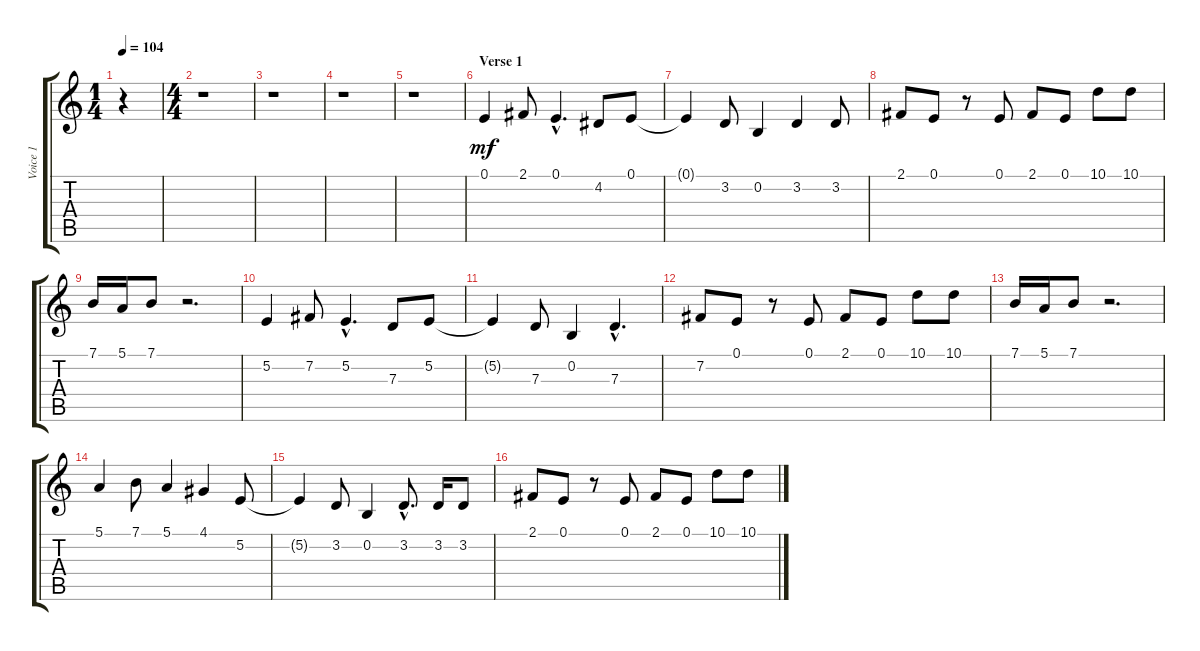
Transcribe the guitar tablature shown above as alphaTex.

\track ("Voice 1" "Voice 1") {instrument lead2sawtooth}
\staff {score tabs}
\tuning (E4 B3 G3 D3 A2 E2) {hide}
\ts (1 4)
\tempo 104
\clef g2
\ks c
r.4{dy mf instrument lead2sawtooth} |
\ts (4 4)
r.1 |
r.1 |
r.1 |
r.1 |
\section ("" "Verse 1")
0.1.4 2.1.8 0.1{hac}.4{d} 4.2.8 0.1.8 |
0.1{t}.4 3.2.8 0.2.4 3.2.4 3.2.8 |
2.1.8 0.1.8 r.8 0.1.8 2.1.8 0.1.8 10.1.8 10.1.8 |
7.1.16 5.1.16 7.1.8 r.2{d} |
5.2.4 7.2.8 5.2{hac}.4{d} 7.3.8 5.2.8 |
5.2{t}.4 7.3.8 0.2.4 7.3{hac}.4{d} |
7.2.8 0.1.8 r.8 0.1.8 2.1.8 0.1.8 10.1.8 10.1.8 |
7.1.16 5.1.16 7.1.8 r.2{d} |
5.1.4 7.1.8 5.1.4 4.1.4 5.2.8 |
5.2{t}.4 3.2.8 0.2.4 3.2{hac}.8{d} 3.2.16 3.2.8 |
2.1.8 0.1.8 r.8 0.1.8 2.1.8 0.1.8 10.1.8 10.1.8
